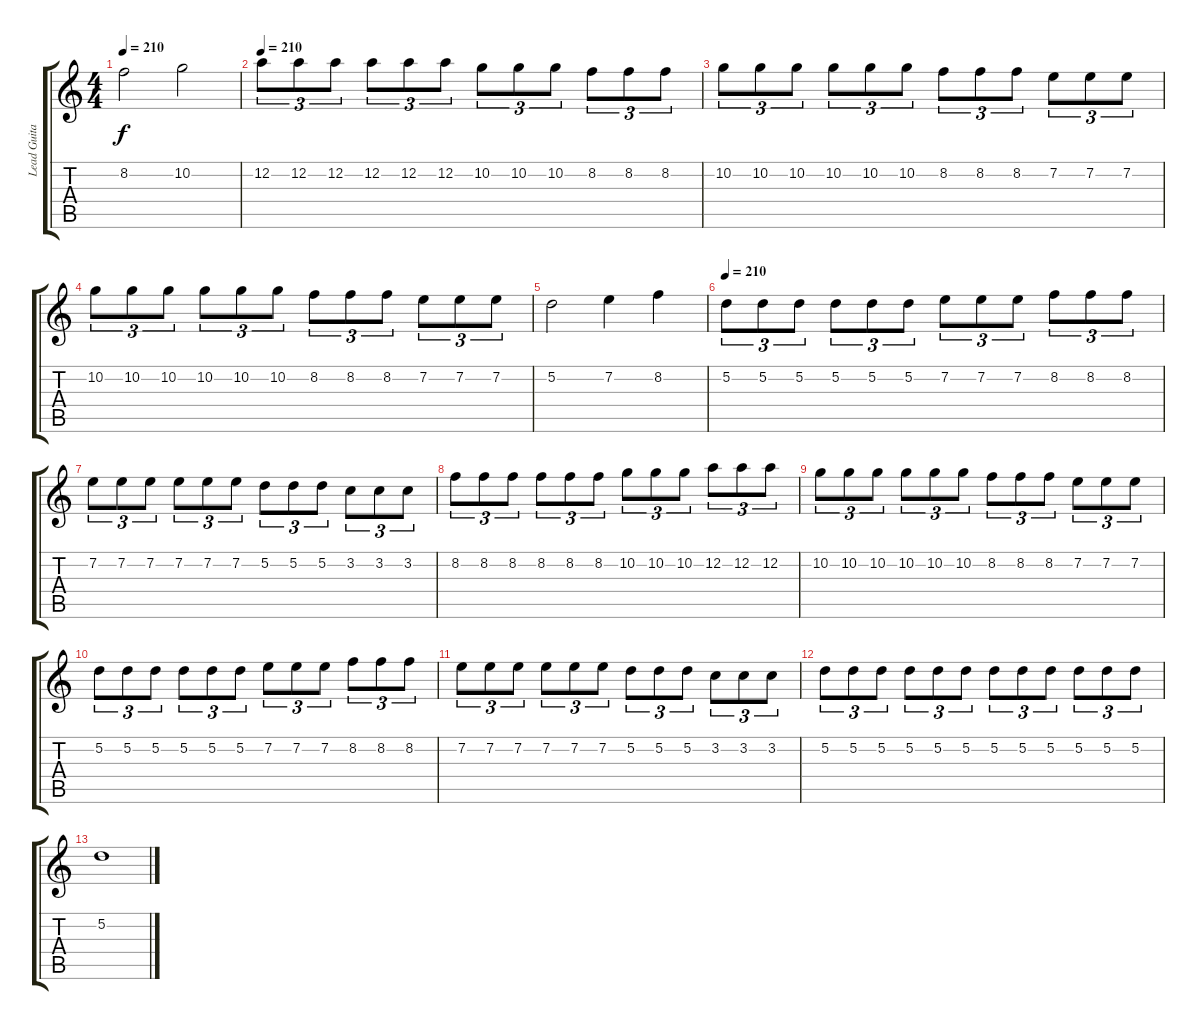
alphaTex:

\track ("Lead Guitar" "Lead Guita") {instrument overdrivenguitar}
\staff {score tabs}
\tuning (D4 A3 F3 C3 G2 D2) {hide}
\ts (4 4)
\tempo 210
\clef g2
\ks c
8.2.2{dy f} 10.2.2 |
\tempo 210
12.2.8{tu (3 2)} 12.2.8{tu (3 2)} 12.2.8{tu (3 2)} 12.2.8{tu (3 2)} 12.2.8{tu (3 2)} 12.2.8{tu (3 2)} 10.2.8{tu (3 2)} 10.2.8{tu (3 2)} 10.2.8{tu (3 2)} 8.2.8{tu (3 2)} 8.2.8{tu (3 2)} 8.2.8{tu (3 2)} |
10.2.8{tu (3 2)} 10.2.8{tu (3 2)} 10.2.8{tu (3 2)} 10.2.8{tu (3 2)} 10.2.8{tu (3 2)} 10.2.8{tu (3 2)} 8.2.8{tu (3 2)} 8.2.8{tu (3 2)} 8.2.8{tu (3 2)} 7.2.8{tu (3 2)} 7.2.8{tu (3 2)} 7.2.8{tu (3 2)} |
10.2.8{tu (3 2)} 10.2.8{tu (3 2)} 10.2.8{tu (3 2)} 10.2.8{tu (3 2)} 10.2.8{tu (3 2)} 10.2.8{tu (3 2)} 8.2.8{tu (3 2)} 8.2.8{tu (3 2)} 8.2.8{tu (3 2)} 7.2.8{tu (3 2)} 7.2.8{tu (3 2)} 7.2.8{tu (3 2)} |
5.2.2 7.2.4 8.2.4 |
\tempo 210
5.2.8{tu (3 2)} 5.2.8{tu (3 2)} 5.2.8{tu (3 2)} 5.2.8{tu (3 2)} 5.2.8{tu (3 2)} 5.2.8{tu (3 2)} 7.2.8{tu (3 2)} 7.2.8{tu (3 2)} 7.2.8{tu (3 2)} 8.2.8{tu (3 2)} 8.2.8{tu (3 2)} 8.2.8{tu (3 2)} |
7.2.8{tu (3 2)} 7.2.8{tu (3 2)} 7.2.8{tu (3 2)} 7.2.8{tu (3 2)} 7.2.8{tu (3 2)} 7.2.8{tu (3 2)} 5.2.8{tu (3 2)} 5.2.8{tu (3 2)} 5.2.8{tu (3 2)} 3.2.8{tu (3 2)} 3.2.8{tu (3 2)} 3.2.8{tu (3 2)} |
8.2.8{tu (3 2)} 8.2.8{tu (3 2)} 8.2.8{tu (3 2)} 8.2.8{tu (3 2)} 8.2.8{tu (3 2)} 8.2.8{tu (3 2)} 10.2.8{tu (3 2)} 10.2.8{tu (3 2)} 10.2.8{tu (3 2)} 12.2.8{tu (3 2)} 12.2.8{tu (3 2)} 12.2.8{tu (3 2)} |
10.2.8{tu (3 2)} 10.2.8{tu (3 2)} 10.2.8{tu (3 2)} 10.2.8{tu (3 2)} 10.2.8{tu (3 2)} 10.2.8{tu (3 2)} 8.2.8{tu (3 2)} 8.2.8{tu (3 2)} 8.2.8{tu (3 2)} 7.2.8{tu (3 2)} 7.2.8{tu (3 2)} 7.2.8{tu (3 2)} |
5.2.8{tu (3 2)} 5.2.8{tu (3 2)} 5.2.8{tu (3 2)} 5.2.8{tu (3 2)} 5.2.8{tu (3 2)} 5.2.8{tu (3 2)} 7.2.8{tu (3 2)} 7.2.8{tu (3 2)} 7.2.8{tu (3 2)} 8.2.8{tu (3 2)} 8.2.8{tu (3 2)} 8.2.8{tu (3 2)} |
7.2.8{tu (3 2)} 7.2.8{tu (3 2)} 7.2.8{tu (3 2)} 7.2.8{tu (3 2)} 7.2.8{tu (3 2)} 7.2.8{tu (3 2)} 5.2.8{tu (3 2)} 5.2.8{tu (3 2)} 5.2.8{tu (3 2)} 3.2.8{tu (3 2)} 3.2.8{tu (3 2)} 3.2.8{tu (3 2)} |
5.2.8{tu (3 2)} 5.2.8{tu (3 2)} 5.2.8{tu (3 2)} 5.2.8{tu (3 2)} 5.2.8{tu (3 2)} 5.2.8{tu (3 2)} 5.2.8{tu (3 2)} 5.2.8{tu (3 2)} 5.2.8{tu (3 2)} 5.2.8{tu (3 2)} 5.2.8{tu (3 2)} 5.2.8{tu (3 2)} |
5.2.1
